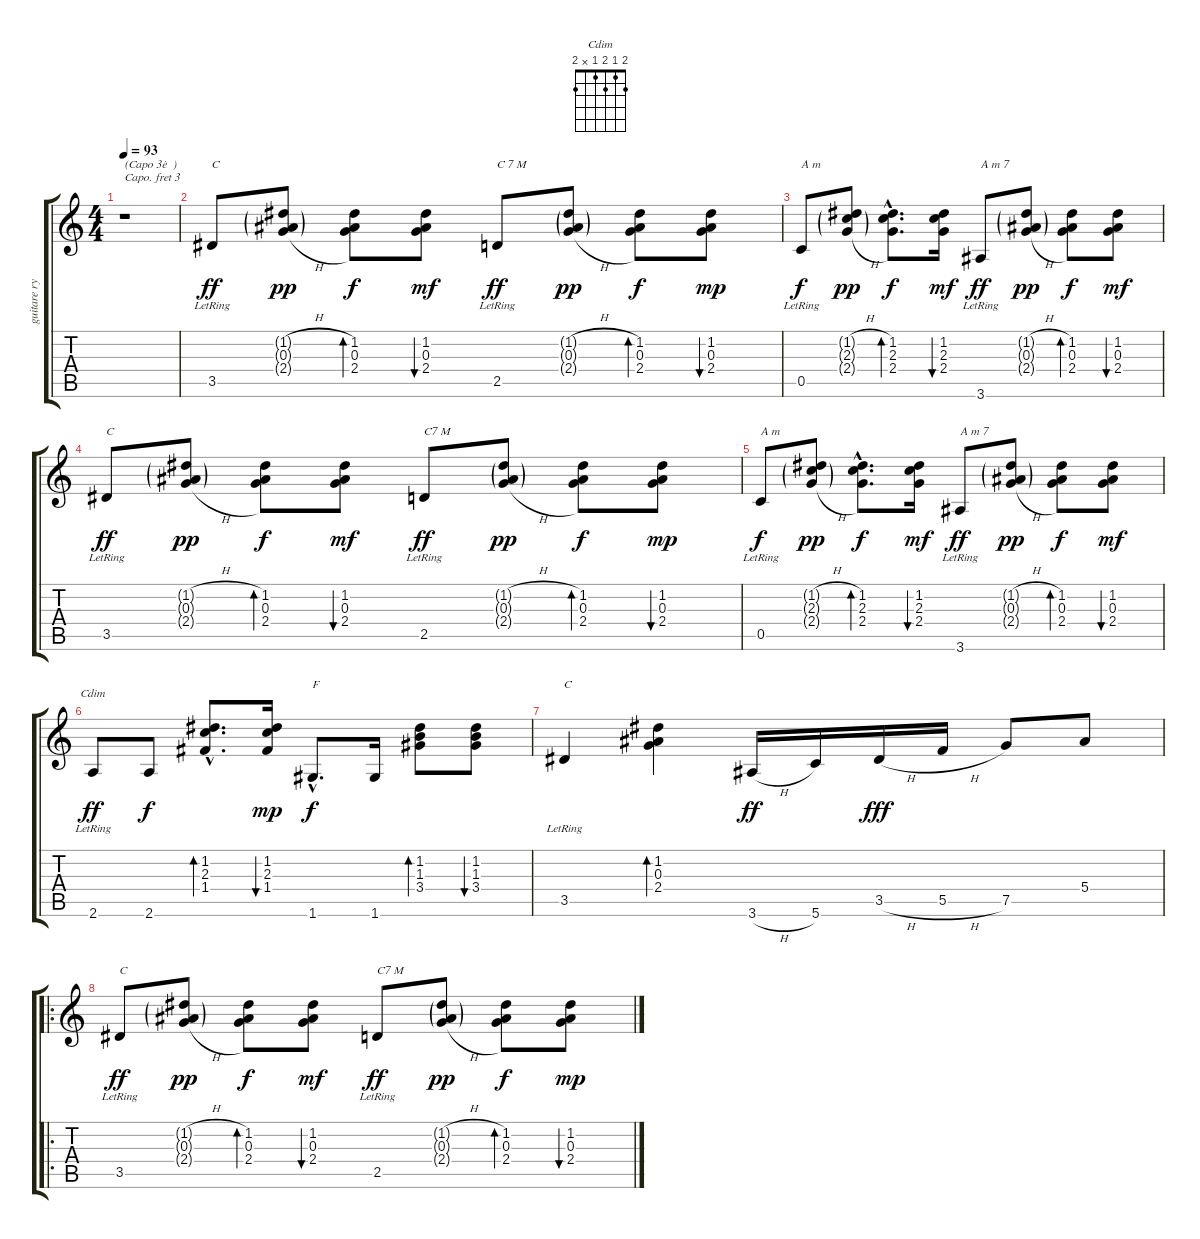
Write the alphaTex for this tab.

\track ("guitare rythmique" "guitare ry") {instrument acousticguitarsteel}
\staff {score tabs}
\capo 3
\tuning (E4 B3 G3 D3 A2 E2) {hide}
\chord ("Cdim" 2 1 2 1 x 2)
\ts (4 4)
\tempo 93
\clef g2
\ks c
r.1{txt "(Capo 3è  )" dy ff instrument acousticguitarsteel} |
3.5{lr}.8{txt "C"} (1.2{h g} 0.3{h g} 2.4{h g}).8{dy pp} (1.2 0.3 2.4).8{bd 480 dy f} (1.2 0.3 2.4).8{bu 120 dy mf} 2.5{lr}.8{txt "C 7 M" dy ff} (1.2{h g} 0.3{h g} 2.4{h g}).8{dy pp} (1.2 0.3 2.4).8{bd 480 dy f} (1.2 0.3 2.4).8{bu 120 dy mp} |
0.5{lr}.8{txt "A m" dy f} (1.2{h g} 2.3{h g} 2.4{h g}).8{dy pp} (1.2{hac} 2.3{hac} 2.4{hac}).8{d bd 120 dy f} (1.2 2.3 2.4).16{bu 120 dy mf} 3.6{lr}.8{txt "A m 7" dy ff} (1.2{h g} 0.3{h g} 2.4{h g}).8{dy pp} (1.2 0.3 2.4).8{bd 60 dy f} (1.2 0.3 2.4).8{bu 60 dy mf} |
3.5{lr}.8{txt "C" dy ff} (1.2{h g} 0.3{h g} 2.4{h g}).8{dy pp} (1.2 0.3 2.4).8{bd 60 dy f} (1.2 0.3 2.4).8{bu 60 dy mf} 2.5{lr}.8{txt "C7 M" dy ff} (1.2{h g} 0.3{h g} 2.4{h g}).8{dy pp} (1.2 0.3 2.4).8{bd 60 dy f} (1.2 0.3 2.4).8{bu 60 dy mp} |
0.5{lr}.8{txt "A m " dy f} (1.2{h g} 2.3{h g} 2.4{h g}).8{dy pp} (1.2{hac} 2.3{hac} 2.4{hac}).8{d bd 30 dy f} (1.2 2.3 2.4).16{bu 30 dy mf} 3.6{lr}.8{txt "A m 7" dy ff} (1.2{h g} 0.3{h g} 2.4{h g}).8{dy pp} (1.2 0.3 2.4).8{bd 30 dy f} (1.2 0.3 2.4).8{bu 30 dy mf} |
2.6{lr}.8{ch "Cdim" dy ff} 2.6.8{dy f} (1.2{hac} 2.3{hac} 1.4{hac}).8{d bd 30} (1.2 2.3 1.4).16{bu 30 dy mp} 1.6{hac}.8{d txt "F" dy f} 1.6.16 (1.2 1.3 3.4).8{bd 30} (1.2 1.3 3.4).8{bu 30} |
3.5{lr}.4{txt "C"} (1.2 0.3 2.4).4{bd 60} 3.6{h}.16{dy ff} 5.6.16 3.5{h}.16{dy fff} 5.5{h}.16 7.5.8 5.4.8 |
\ro
3.5{lr}.8{txt "C" dy ff} (1.2{h g} 0.3{h g} 2.4{h g}).8{dy pp} (1.2 0.3 2.4).8{bd 60 dy f} (1.2 0.3 2.4).8{bu 60 dy mf} 2.5{lr}.8{txt "C7 M" dy ff} (1.2{h g} 0.3{h g} 2.4{h g}).8{dy pp} (1.2 0.3 2.4).8{bd 60 dy f} (1.2 0.3 2.4).8{bu 60 dy mp}
